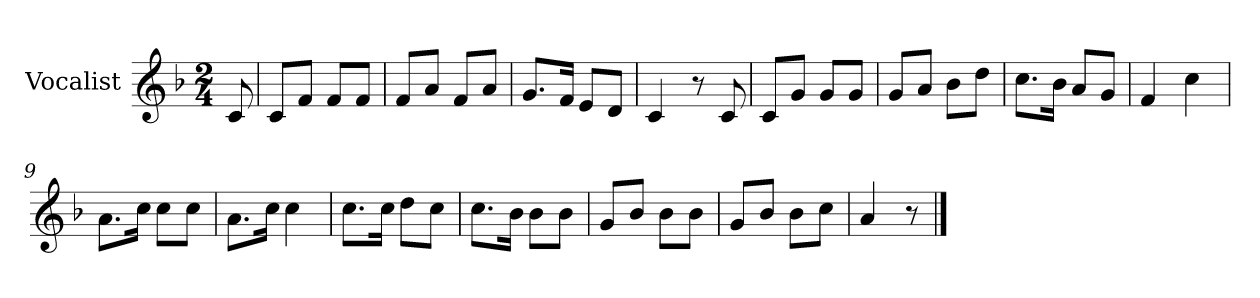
**kern
*part1
*staff1
*I"Vocalist
*k[b-]
*F:
*M2/4
=
8c
=1
8cL
8fJ
8fL
8fJ
=2
8fL
8aJ
8fL
8aJ
=3
8.gL
16fJk
8eL
8dJ
=4
4c
8r
8c
=5
8cL
8gJ
8gL
8gJ
=6
8gL
8aJ
8b-L
8ddJ
=7
8.ccL
16b-Jk
8aL
8gJ
=8
4f
4cc
=9
8.aL
16ccJk
8ccL
8ccJ
=10
8.aL
16ccJk
4cc
=11
8.ccL
16ccJk
8ddL
8ccJ
=12
8.ccL
16b-Jk
8b-L
8b-J
=13
8gL
8b-J
8b-L
8b-J
=14
8gL
8b-J
8b-L
8ccJ
=15
4a
8r
==
*-
